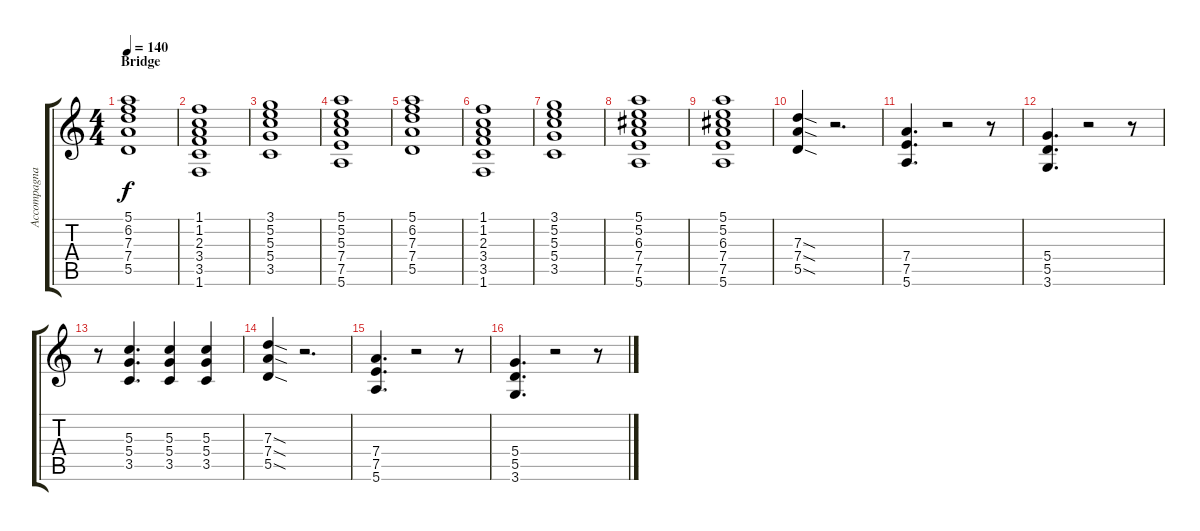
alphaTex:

\track ("Accompagnamento" "Accompagna") {instrument overdrivenguitar}
\staff {score tabs}
\tuning (E4 B3 G3 D3 A2 E2) {hide}
\ts (4 4)
\section ("" "Bridge")
\tempo 140
\clef g2
\ks c
(5.1 6.2 7.3 7.4 5.5).1{dy f instrument rockorgan} |
(1.1 1.2 2.3 3.4 3.5 1.6).1 |
(3.1 5.2 5.3 5.4 3.5).1 |
(5.1 5.2 5.3 7.4 7.5 5.6).1 |
(5.1 6.2 7.3 7.4 5.5).1 |
(1.1 1.2 2.3 3.4 3.5 1.6).1 |
(3.1 5.2 5.3 5.4 3.5).1 |
(5.1 5.2 6.3 7.4 7.5 5.6).1 |
(5.1 5.2 6.3 7.4 7.5 5.6).1 |
(7.3{sod} 7.4{sod} 5.5{sod}).4{instrument overdrivenguitar} r.2{d} |
(7.4 7.5 5.6).4{d} r.2 r.8 |
(5.4 5.5 3.6).4{d} r.2 r.8 |
r.8 (5.3 5.4 3.5).4{d} (5.3 5.4 3.5).4 (5.3 5.4 3.5).4 |
(7.3{sod} 7.4{sod} 5.5{sod}).4 r.2{d} |
(7.4 7.5 5.6).4{d} r.2 r.8 |
(5.4 5.5 3.6).4{d} r.2 r.8
